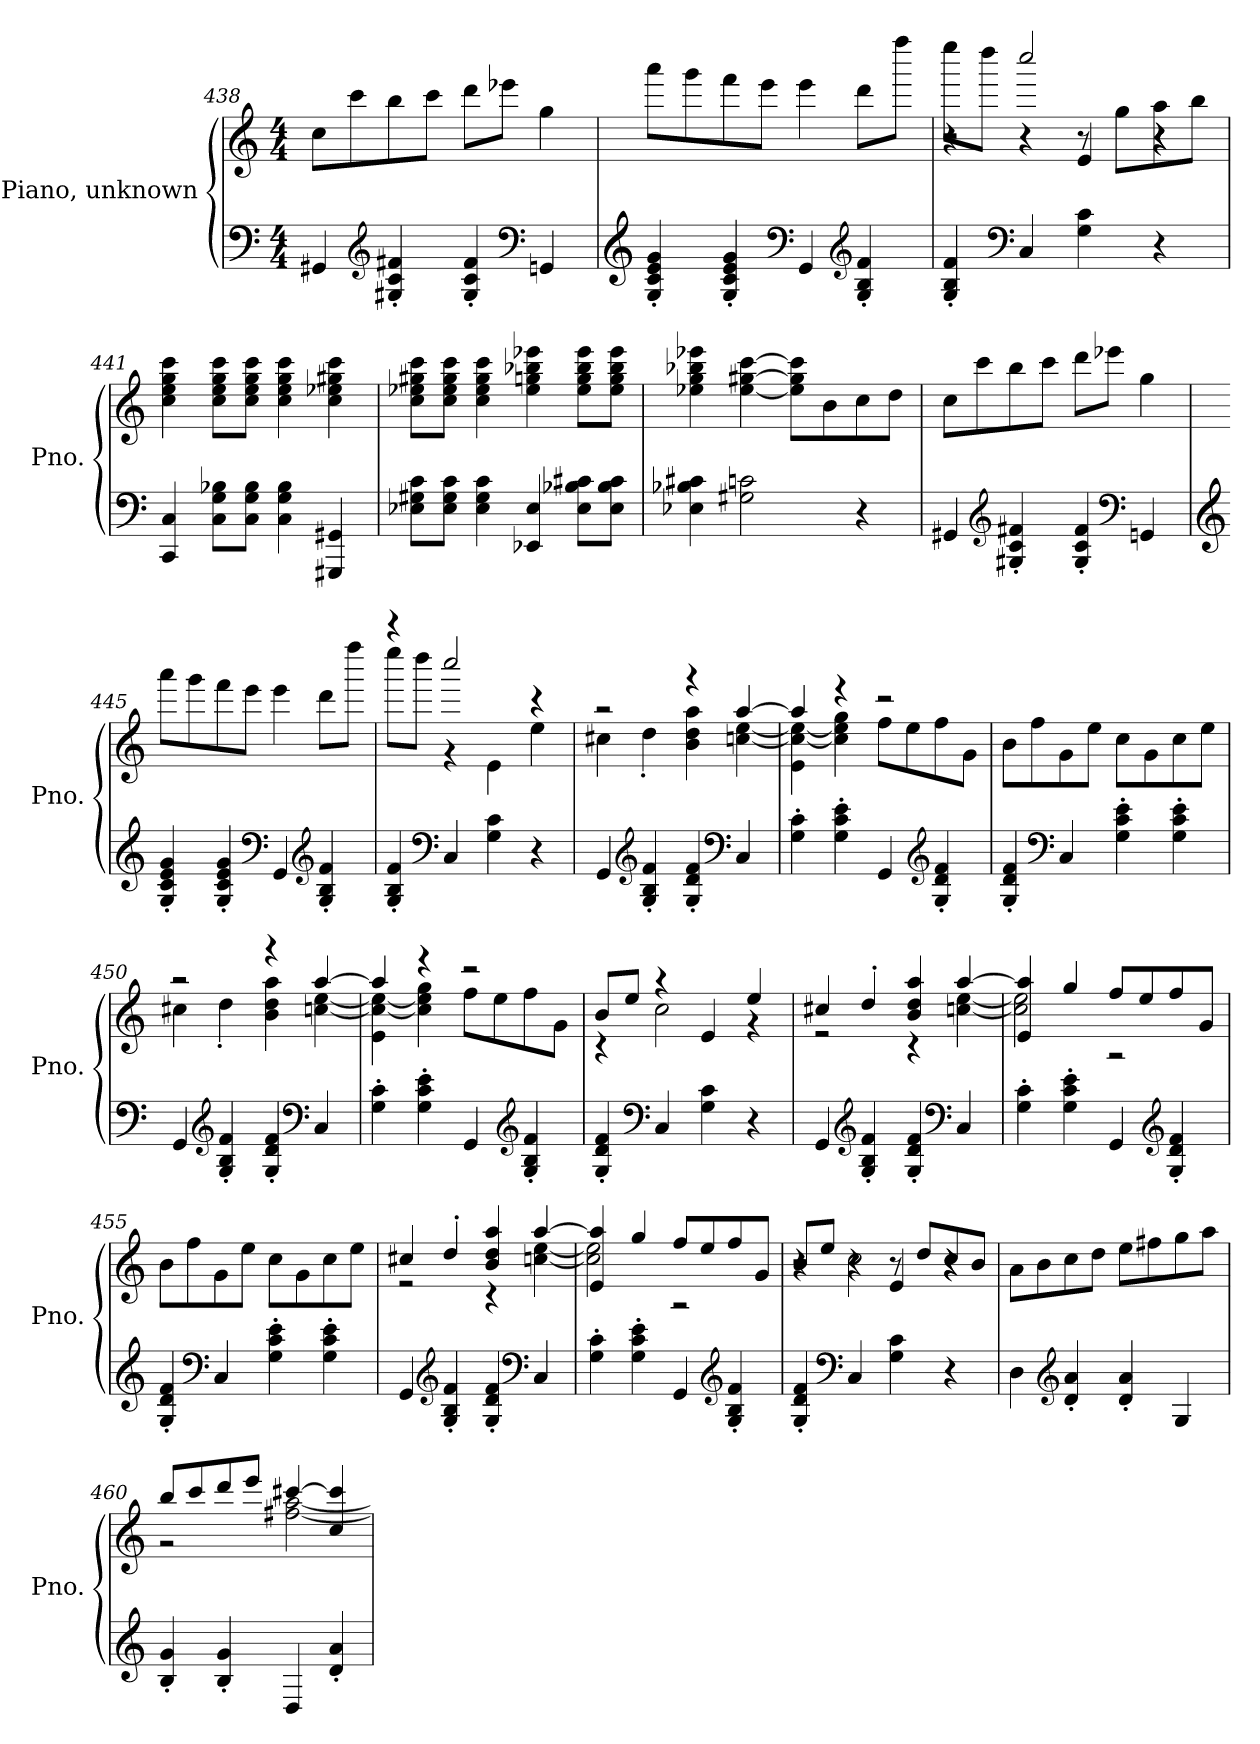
**kern	**kern
*part1	*part1
*staff2	*staff1
*I"Piano, unknown	*
*I'Pno.	*
!!LO:LB:g=z
*clefF4	*clefG2
*k[]	*k[]
*M4/4	*M4/4
=438	=438
4GG#X/	8cc\L
.	8ccc\
*clefG2	*
4G#X/' 4c/' 4f#X/'	8bb\
.	8ccc\J
4G#/' 4c/' 4f#/'	8ddd\L
.	8eee-X\J
*clefF4	*
4GGn/	4gg\
=439	=439
*clefG2	*
4G/' 4c/' 4e/' 4g/'	8aaa\L
.	8ggg\
4G/' 4c/' 4e/' 4g/'	8fff\
.	8eee\J
*clefF4	*
4GG/	4eee\
*clefG2	*
4G/' 4B/' 4f/'	8ddd\L
.	8ffff\J
=440	=440
*	*^
*	*	*^
4G/' 4B/' 4f/'	4r	8eeee\L	2r
.	.	8dddd\J	.
*clefF4	*	*	*
4C/	2cccc/	4r	.
4G\ 4c\	.	8r	4e/
.	.	8gg\L	.
4r	4r	8aa\	4r
.	.	8bb\J	.
*	*v	*v	*v
=441	=441
4CC/ 4C/	4cc\ 4ee\ 4gg\ 4ccc\
8C\ 8G\ 8B-X\L	8cc\ 8ee\ 8gg\ 8ccc\L
8C\ 8G\ 8B-\J	8cc\ 8ee\ 8gg\ 8ccc\J
4C\ 4G\ 4B-\	4cc\ 4ee\ 4gg\ 4ccc\
4GGG#X/ 4GG#X/	4cc\ 4ee-X\ 4gg#X\ 4ccc\
!!LO:LB:g=z
=442	=442
8E-X\ 8G#X\ 8c\L	8cc\ 8ee-X\ 8gg#X\ 8ccc\L
8E-\ 8G#\ 8c\J	8cc\ 8ee-\ 8gg#\ 8ccc\J
4E-\ 4G#\ 4c\	4cc\ 4ee-\ 4gg#\ 4ccc\
4EE-X/ 4E-/	4ee-\ 4ggn\ 4bb-X\ 4eee-X\
8E-\ 8B-X\ 8c#X\L	8ee-\ 8gg\ 8bb-\ 8eee-\L
8E-\ 8B-\ 8c#\J	8ee-\ 8gg\ 8bb-\ 8eee-\J
=443	=443
4E-X\ 4B-X\ 4c#X\	4ee-X\ 4gg\ 4bb-X\ 4eee-X\
2G#X\ 2cn\	[4ee-\ [4gg#X\ [4ccc\
.	8ee-\] 8gg#\] 8ccc\]L
.	8b\
4r	8cc\
.	8dd\J
=444	=444
4GG#X/	8cc\L
.	8ccc\
*clefG2	*
4G#X/' 4c/' 4f#X/'	8bb\
.	8ccc\J
4G#/' 4c/' 4f#/'	8ddd\L
.	8eee-X\J
*clefF4	*
4GGn/	4gg\
!!LO:LB:g=z
=445	=445
*clefG2	*
4G/' 4c/' 4e/' 4g/'	8aaa\L
.	8ggg\
4G/' 4c/' 4e/' 4g/'	8fff\
.	8eee\J
*clefF4	*
4GG/	4eee\
*clefG2	*
4G/' 4B/' 4f/'	8ddd\L
.	8ffff\J
=446	=446
*	*^
4G/' 4B/' 4f/'	4r	8eeee\L
.	.	8dddd\J
*clefF4	*	*
4C/	2cccc/	4r
4G\ 4c\	.	4e\
4r	4r	4ee\
=447	=447	=447
4GG/	2r	4cc#X\
*clefG2	*	*
4G/' 4B/' 4f/'	.	4dd'\
4G/' 4d/' 4f/'	4r	4b\ 4dd\ 4aa\
*clefF4	*	*
4C/	[4aa/	[4ccn\ [4ee\
=448	=448	=448
4G\' 4c\'	4aa/]	4e\ 4cc\_ 4ee\_
4G\' 4c\' 4e\'	4r	4cc\] 4ee\] 4gg\
4GG/	2r	8ff\L
.	.	8ee\
*clefG2	*	*
4G/' 4d/' 4f/'	.	8ff\
.	.	8g\J
*	*v	*v
!!LO:LB:g=z
=449	=449
4G/' 4d/' 4f/'	8b\L
.	8ff\
*clefF4	*
4C/	8g\
.	8ee\J
4G\' 4c\' 4e\'	8cc\L
.	8g\
4G\' 4c\' 4e\'	8cc\
.	8ee\J
=450	=450
*	*^
4GG/	2r	4cc#X\
*clefG2	*	*
4G/' 4B/' 4f/'	.	4dd'\
4G/' 4d/' 4f/'	4r	4b\ 4dd\ 4aa\
*clefF4	*	*
4C/	[4aa/	[4ccn\ [4ee\
=451	=451	=451
4G\' 4c\'	4aa/]	4e\ 4cc\_ 4ee\_
4G\' 4c\' 4e\'	4r	4cc\] 4ee\] 4gg\
4GG/	2r	8ff\L
.	.	8ee\
*clefG2	*	*
4G/' 4B/' 4f/'	.	8ff\
.	.	8g\J
=452	=452	=452
4G/' 4d/' 4f/'	8b/L	4r
.	8ee/J	.
*clefF4	*	*
4C/	4r	2cc\
4G\ 4c\	4e/	.
4r	4ee/	4r
=453	=453	=453
4GG/	4cc#X/	2r
*clefG2	*	*
4G/' 4B/' 4f/'	4dd'/	.
4G/' 4d/' 4f/'	4b/ 4dd/ 4aa/	4r
*clefF4	*	*
4C/	[4aa/	[4ccn\ [4ee\
!!LO:PB:g=z	!!
=454	=454	=454
4G\' 4c\'	4e/ 4aa/]	2cc\] 2ee\]
4G\' 4c\' 4e\'	4gg/	.
4GG/	8ff/L	2r
.	8ee/	.
*clefG2	*	*
4G/' 4d/' 4f/'	8ff/	.
.	8g/J	.
*	*v	*v
=455	=455
4G/' 4d/' 4f/'	8b\L
.	8ff\
*clefF4	*
4C/	8g\
.	8ee\J
4G\' 4c\' 4e\'	8cc\L
.	8g\
4G\' 4c\' 4e\'	8cc\
.	8ee\J
=456	=456
*	*^
4GG/	4cc#X/	2r
*clefG2	*	*
4G/' 4B/' 4f/'	4dd'/	.
4G/' 4d/' 4f/'	4b/ 4dd/ 4aa/	4r
*clefF4	*	*
4C/	[4aa/	[4ccn\ [4ee\
=457	=457	=457
4G\' 4c\'	4e/ 4aa/]	2cc\] 2ee\]
4G\' 4c\' 4e\'	4gg/	.
4GG/	8ff/L	2r
.	8ee/	.
*clefG2	*	*
4G/' 4B/' 4f/'	8ff/	.
.	8g/J	.
=458	=458	=458
*	*	*^
4G/' 4d/' 4f/'	8b/L	4r	2r
.	8ee/J	.	.
*clefF4	*	*	*
4C/	4r	2cc\	.
4G\ 4c\	8r	.	4e/
.	8dd/L	.	.
4r	8cc/	4r	4r
.	8b/J	.	.
*	*v	*v	*v
!!LO:LB:g=z
=459	=459
4D\	8a\L
.	8b\
*clefG2	*
4d/' 4a/'	8cc\
.	8dd\J
4d/' 4a/'	8ee\L
.	8ff#X\
4G/	8gg\
.	8aa\J
=460	=460
*	*^
4B/' 4g/'	8bb/L	2r
.	8ccc/	.
4B/' 4g/'	8ddd/	.
.	8eee/J	.
4D/	[4ccc#X/	[2ff#X\ [2aa\
4d/' 4a/'	4cc/ 4ccc#/]	.
*	*v	*v
=	=
*-	*-
